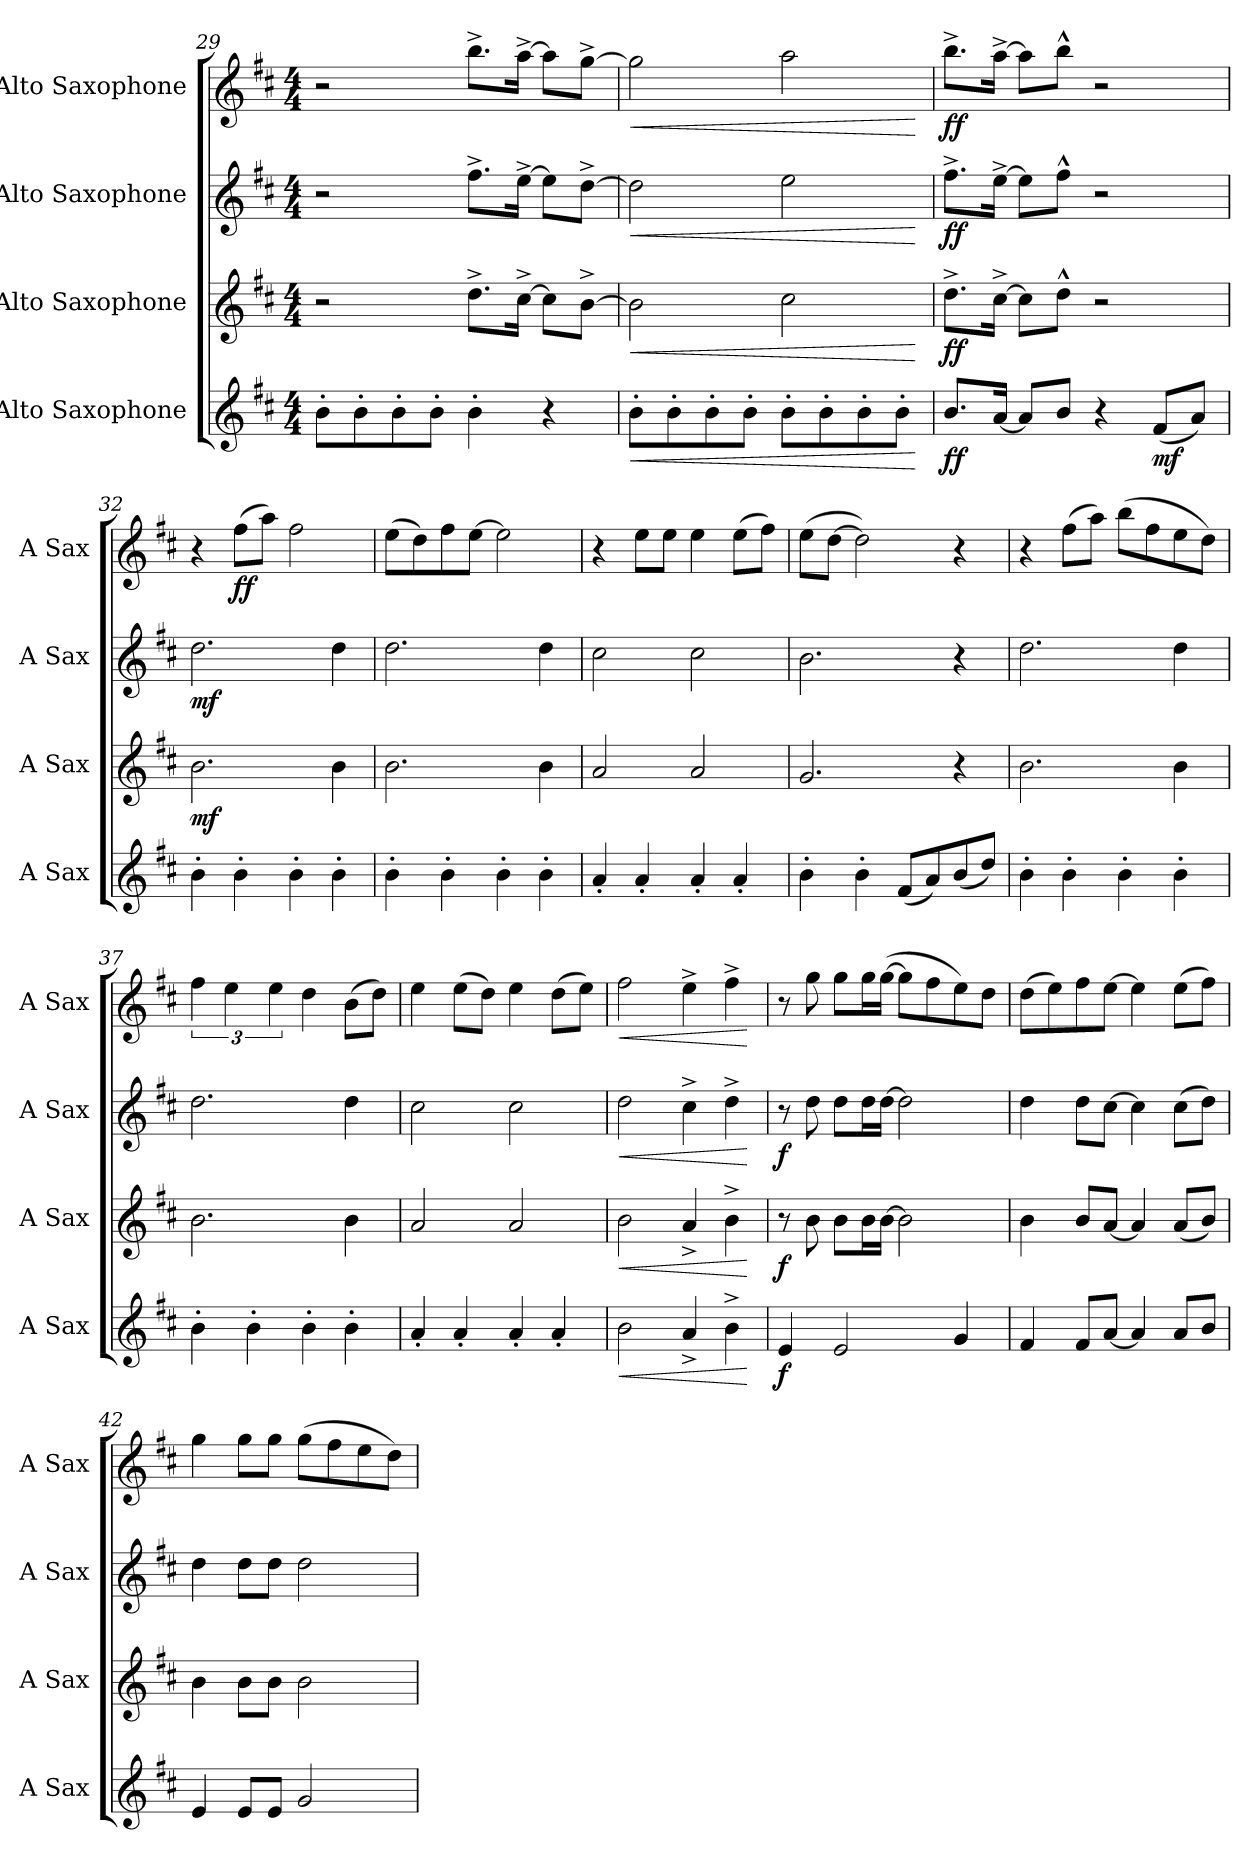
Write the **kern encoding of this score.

**kern	**dynam	**kern	**dynam	**kern	**dynam	**kern	**dynam
*part4	*part4	*part3	*part3	*part2	*part2	*part1	*part1
*staff4	*staff4	*staff3	*staff3	*staff2	*staff2	*staff1	*staff1
*I"Alto Saxophone	*	*I"Alto Saxophone	*	*I"Alto Saxophone	*	*I"Alto Saxophone	*
*I'A Sax	*	*I'A Sax	*	*I'A Sax	*	*I'A Sax	*
*clefG2	*	*clefG2	*	*clefG2	*	*clefG2	*
*ITrd5c9	*	*ITrd5c9	*	*ITrd5c9	*	*ITrd5c9	*
*k[b-]	*	*k[b-]	*	*k[b-]	*	*k[b-]	*
*M4/4	*	*M4/4	*	*M4/4	*	*M4/4	*
=29	=29	=29	=29	=29	=29	=29	=29
8d'\L	.	2r	.	2r	.	2r	.
8d'\	.	.	.	.	.	.	.
8d'\	.	.	.	.	.	.	.
8d'\J	.	.	.	.	.	.	.
4d'\	.	8.f^\L	.	8.a^\L	.	8.dd^\L	.
.	.	[16e^\Jk	.	[16g^\Jk	.	[16cc^\Jk	.
4r	.	8e\L]	.	8g\L]	.	8cc\L]	.
.	.	[8d^\J	.	[8f^\J	.	[8b-^\J	.
=30	=30	=30	=30	=30	=30	=30	=30
!	!LO:HP:b	!	!LO:HP:b	!	!LO:HP:b	!	!LO:HP:b
8d'\L	<	2d\]	<	2f\]	<	2b-\]	<
8d'\	.	.	.	.	.	.	.
8d'\	.	.	.	.	.	.	.
8d'\J	.	.	.	.	.	.	.
8d'\L	.	2e\	.	2g\	.	2cc\	.
8d'\	.	.	.	.	.	.	.
8d'\	.	.	.	.	.	.	.
8d'\J	.	.	.	.	.	.	.
.	[	.	[	.	[	.	[
=31	=31	=31	=31	=31	=31	=31	=31
!	!LO:DY:b	!	!LO:DY:b	!	!LO:DY:b	!	!LO:DY:b
8.d/L	ff	8.f^\L	ff	8.a^\L	ff	8.dd^\L	ff
[16c/Jk	.	[16e^\Jk	.	[16g^\Jk	.	[16cc^\Jk	.
8c/L]	.	8e\L]	.	8g\L]	.	8cc\L]	.
8d/J	.	8f^^\J	.	8a^^\J	.	8dd^^\J	.
4r	.	2r	.	2r	.	2r	.
!	!LO:DY:b	!	!	!	!	!	!
(<8A/L	mf	.	.	.	.	.	.
8c/J)	.	.	.	.	.	.	.
=32	=32	=32	=32	=32	=32	=32	=32
!	!	!	!LO:DY:b	!	!LO:DY:b	!	!
4d'\	.	2.d\	mf	2.f\	mf	4r	.
!	!	!	!	!	!	!	!LO:DY:b
4d'\	.	.	.	.	.	(>8a\L	ff
.	.	.	.	.	.	8cc\J)	.
4d'\	.	.	.	.	.	2a\	.
4d'\	.	4d\	.	4f\	.	.	.
=33	=33	=33	=33	=33	=33	=33	=33
4d'\	.	2.d\	.	2.f\	.	(>8g\L	.
.	.	.	.	.	.	8f\)	.
4d'\	.	.	.	.	.	8a\	.
.	.	.	.	.	.	[8g\J	.
4d'\	.	.	.	.	.	2g\]	.
4d'\	.	4d\	.	4f\	.	.	.
!!LO:PB:g=z
=34	=34	=34	=34	=34	=34	=34	=34
4c'/	.	2c/	.	2e\	.	4r	.
4c'/	.	.	.	.	.	8g\L	.
.	.	.	.	.	.	8g\J	.
4c'/	.	2c/	.	2e\	.	4g\	.
4c'/	.	.	.	.	.	(>8g\L	.
.	.	.	.	.	.	8a\J)	.
=35	=35	=35	=35	=35	=35	=35	=35
4d'\	.	2.B-/	.	2.d\	.	(>8g\L	.
.	.	.	.	.	.	[8f\J	.
4d'\	.	.	.	.	.	2f\])	.
(<8A/L	.	.	.	.	.	.	.
8c/)	.	.	.	.	.	.	.
(<8d/	.	4r	.	4r	.	4r	.
8f/J)	.	.	.	.	.	.	.
=36	=36	=36	=36	=36	=36	=36	=36
4d'\	.	2.d\	.	2.f\	.	4r	.
4d'\	.	.	.	.	.	(>8a\L	.
.	.	.	.	.	.	8cc\J)	.
4d'\	.	.	.	.	.	(>8dd\L	.
.	.	.	.	.	.	8a\	.
4d'\	.	4d\	.	4f\	.	8g\	.
.	.	.	.	.	.	8f\J)	.
=37	=37	=37	=37	=37	=37	=37	=37
4d'\	.	2.d\	.	2.f\	.	6a\	.
.	.	.	.	.	.	6g\	.
4d'\	.	.	.	.	.	.	.
.	.	.	.	.	.	6g\	.
4d'\	.	.	.	.	.	4f\	.
4d'\	.	4d\	.	4f\	.	(>8d\L	.
.	.	.	.	.	.	8f\J)	.
=38	=38	=38	=38	=38	=38	=38	=38
4c'/	.	2c/	.	2e\	.	4g\	.
4c'/	.	.	.	.	.	(>8g\L	.
.	.	.	.	.	.	8f\J)	.
4c'/	.	2c/	.	2e\	.	4g\	.
4c'/	.	.	.	.	.	(>8f\L	.
.	.	.	.	.	.	8g\J)	.
=39	=39	=39	=39	=39	=39	=39	=39
!	!LO:HP:b	!	!LO:HP:b	!	!LO:HP:b	!	!LO:HP:b
2d\	<	2d\	<	2f\	<	2a\	<
4c^/	.	4c^/	.	4e^\	.	4g^\	.
4d^\	.	4d^\	.	4f^\	.	4a^\	.
.	[	.	[	.	[	.	[
=40	=40	=40	=40	=40	=40	=40	=40
!	!LO:DY:b	!	!LO:DY:b	!	!LO:DY:b	!	!
4G/	f	8r	f	8r	f	8r	.
.	.	8d\	.	8f\	.	8b-\	.
2G/	.	8d\L	.	8f\L	.	8b-\L	.
.	.	16d\L	.	16f\L	.	16b-\L	.
.	.	[16d\JJ	.	[16f\JJ	.	(>[16b-\JJ	.
.	.	2d\]	.	2f\]	.	8b-\L]	.
.	.	.	.	.	.	8a\	.
4B-/	.	.	.	.	.	8g\)	.
.	.	.	.	.	.	8f\J	.
!!LO:LB:g=z
=41	=41	=41	=41	=41	=41	=41	=41
4A/	.	4d\	.	4f\	.	(>8f\L	.
.	.	.	.	.	.	8g\)	.
8A/L	.	8d/L	.	8f\L	.	8a\	.
[8c/J	.	[8c/J	.	[8e\J	.	[8g\J	.
4c/]	.	4c/]	.	4e\]	.	4g\]	.
8c/L	.	(<8c/L	.	(>8e\L	.	(>8g\L	.
8d/J	.	8d/J)	.	8f\J)	.	8a\J)	.
=42	=42	=42	=42	=42	=42	=42	=42
4G/	.	4d\	.	4f\	.	4b-\	.
8G/L	.	8d\L	.	8f\L	.	8b-\L	.
8G/J	.	8d\J	.	8f\J	.	8b-\J	.
2B-/	.	2d\	.	2f\	.	(>8b-\L	.
.	.	.	.	.	.	8a\	.
.	.	.	.	.	.	8g\	.
.	.	.	.	.	.	8f\J)	.
=	=	=	=	=	=	=	=
*-	*-	*-	*-	*-	*-	*-	*-
